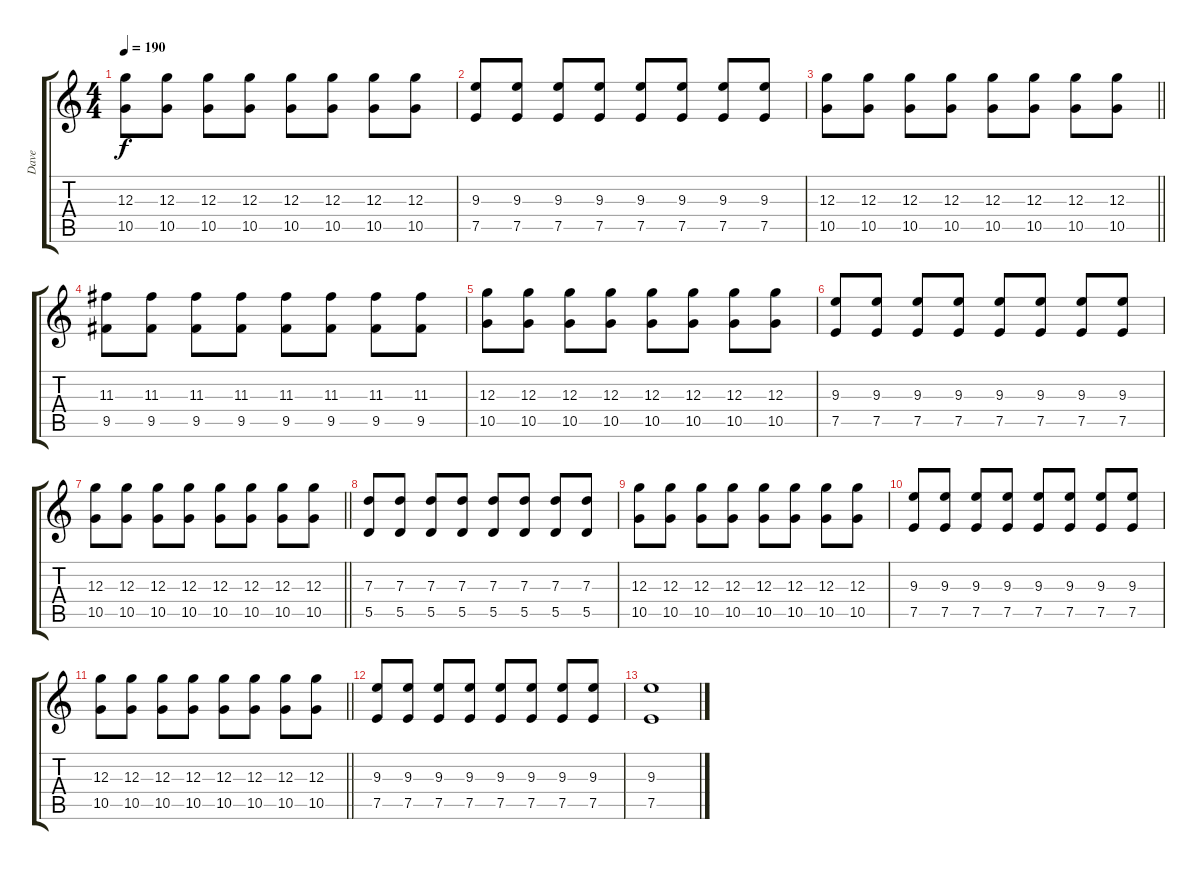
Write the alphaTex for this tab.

\track ("Dave" "Dave") {instrument overdrivenguitar}
\staff {score tabs}
\tuning (E4 B3 G3 D3 A2 E2) {hide}
\ts (4 4)
\tempo 190
\clef g2
\ks c
(12.3 10.5).8{dy f} (12.3 10.5).8 (12.3 10.5).8 (12.3 10.5).8 (12.3 10.5).8 (12.3 10.5).8 (12.3 10.5).8 (12.3 10.5).8 |
(9.3 7.5).8 (9.3 7.5).8 (9.3 7.5).8 (9.3 7.5).8 (9.3 7.5).8 (9.3 7.5).8 (9.3 7.5).8 (9.3 7.5).8 |
\barLineRight lightlight
(12.3 10.5).8 (12.3 10.5).8 (12.3 10.5).8 (12.3 10.5).8 (12.3 10.5).8 (12.3 10.5).8 (12.3 10.5).8 (12.3 10.5).8 |
(11.3 9.5).8 (11.3 9.5).8 (11.3 9.5).8 (11.3 9.5).8 (11.3 9.5).8 (11.3 9.5).8 (11.3 9.5).8 (11.3 9.5).8 |
(12.3 10.5).8 (12.3 10.5).8 (12.3 10.5).8 (12.3 10.5).8 (12.3 10.5).8 (12.3 10.5).8 (12.3 10.5).8 (12.3 10.5).8 |
(9.3 7.5).8 (9.3 7.5).8 (9.3 7.5).8 (9.3 7.5).8 (9.3 7.5).8 (9.3 7.5).8 (9.3 7.5).8 (9.3 7.5).8 |
\barLineRight lightlight
(12.3 10.5).8 (12.3 10.5).8 (12.3 10.5).8 (12.3 10.5).8 (12.3 10.5).8 (12.3 10.5).8 (12.3 10.5).8 (12.3 10.5).8 |
(7.3 5.5).8 (7.3 5.5).8 (7.3 5.5).8 (7.3 5.5).8 (7.3 5.5).8 (7.3 5.5).8 (7.3 5.5).8 (7.3 5.5).8 |
(12.3 10.5).8 (12.3 10.5).8 (12.3 10.5).8 (12.3 10.5).8 (12.3 10.5).8 (12.3 10.5).8 (12.3 10.5).8 (12.3 10.5).8 |
(9.3 7.5).8 (9.3 7.5).8 (9.3 7.5).8 (9.3 7.5).8 (9.3 7.5).8 (9.3 7.5).8 (9.3 7.5).8 (9.3 7.5).8 |
\barLineRight lightlight
(12.3 10.5).8 (12.3 10.5).8 (12.3 10.5).8 (12.3 10.5).8 (12.3 10.5).8 (12.3 10.5).8 (12.3 10.5).8 (12.3 10.5).8 |
(9.3 7.5).8 (9.3 7.5).8 (9.3 7.5).8 (9.3 7.5).8 (9.3 7.5).8 (9.3 7.5).8 (9.3 7.5).8 (9.3 7.5).8 |
(9.3 7.5).1
